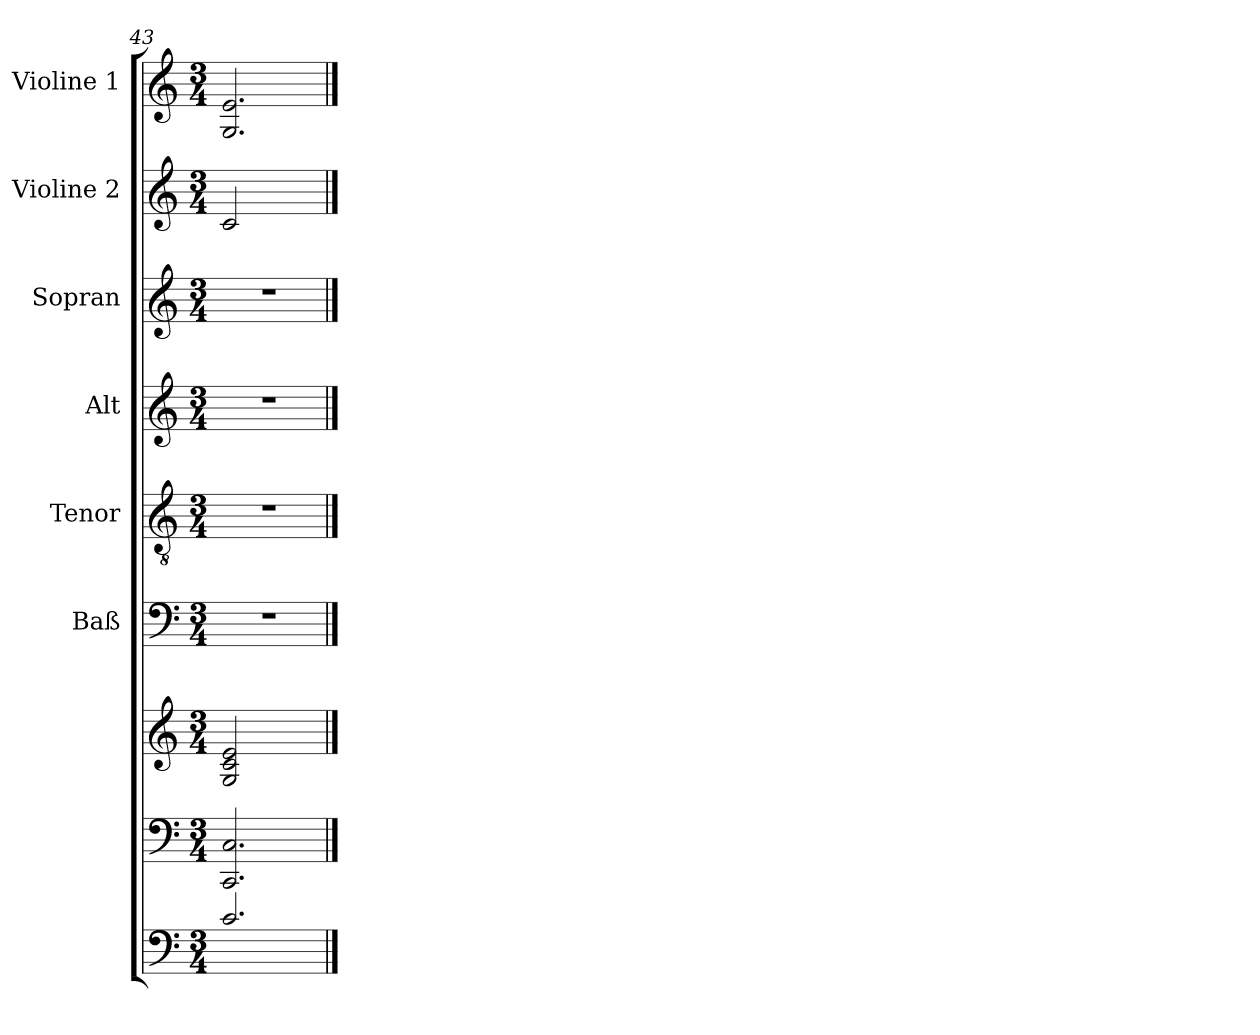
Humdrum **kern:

**kern	**kern	**kern	**kern	**kern	**kern	**kern	**kern	**kern
*part8	*part7	*part7	*part6	*part5	*part4	*part3	*part2	*part1
*staff9	*staff8	*staff7	*staff6	*staff5	*staff4	*staff3	*staff2	*staff1
*	*	*	*I"Baß	*I"Tenor	*I"Alt	*I"Sopran	*I"Violine 2	*I"Violine 1
*	*	*	*I'Baß	*I'Ten	*I'Alt	*I'Sop	*I'Vln. 2	*I'Vln. 1
*clefF4	*clefF4	*clefG2	*clefF4	*clefGv2	*clefG2	*clefG2	*clefG2	*clefG2
*ITrd7c12	*	*	*	*	*	*	*	*
*k[]	*k[]	*k[]	*k[]	*k[]	*k[]	*k[]	*k[]	*k[]
*C:	*C:	*C:	*C:	*C:	*C:	*C:	*C:	*C:
*M3/4	*M3/4	*M3/4	*M3/4	*M3/4	*M3/4	*M3/4	*M3/4	*M3/4
=43	=43	=43	=43	=43	=43	=43	=43	=43
2.C/	2.CC/ 2.C/	2G/ 2c/ 2e/	2.r	2.r	2.r	2.r	2c/	2.G/ 2.e/
.	.	4ryy	.	.	.	.	4ryy	.
==	==	==	==	==	==	==	==	==
*-	*-	*-	*-	*-	*-	*-	*-	*-
